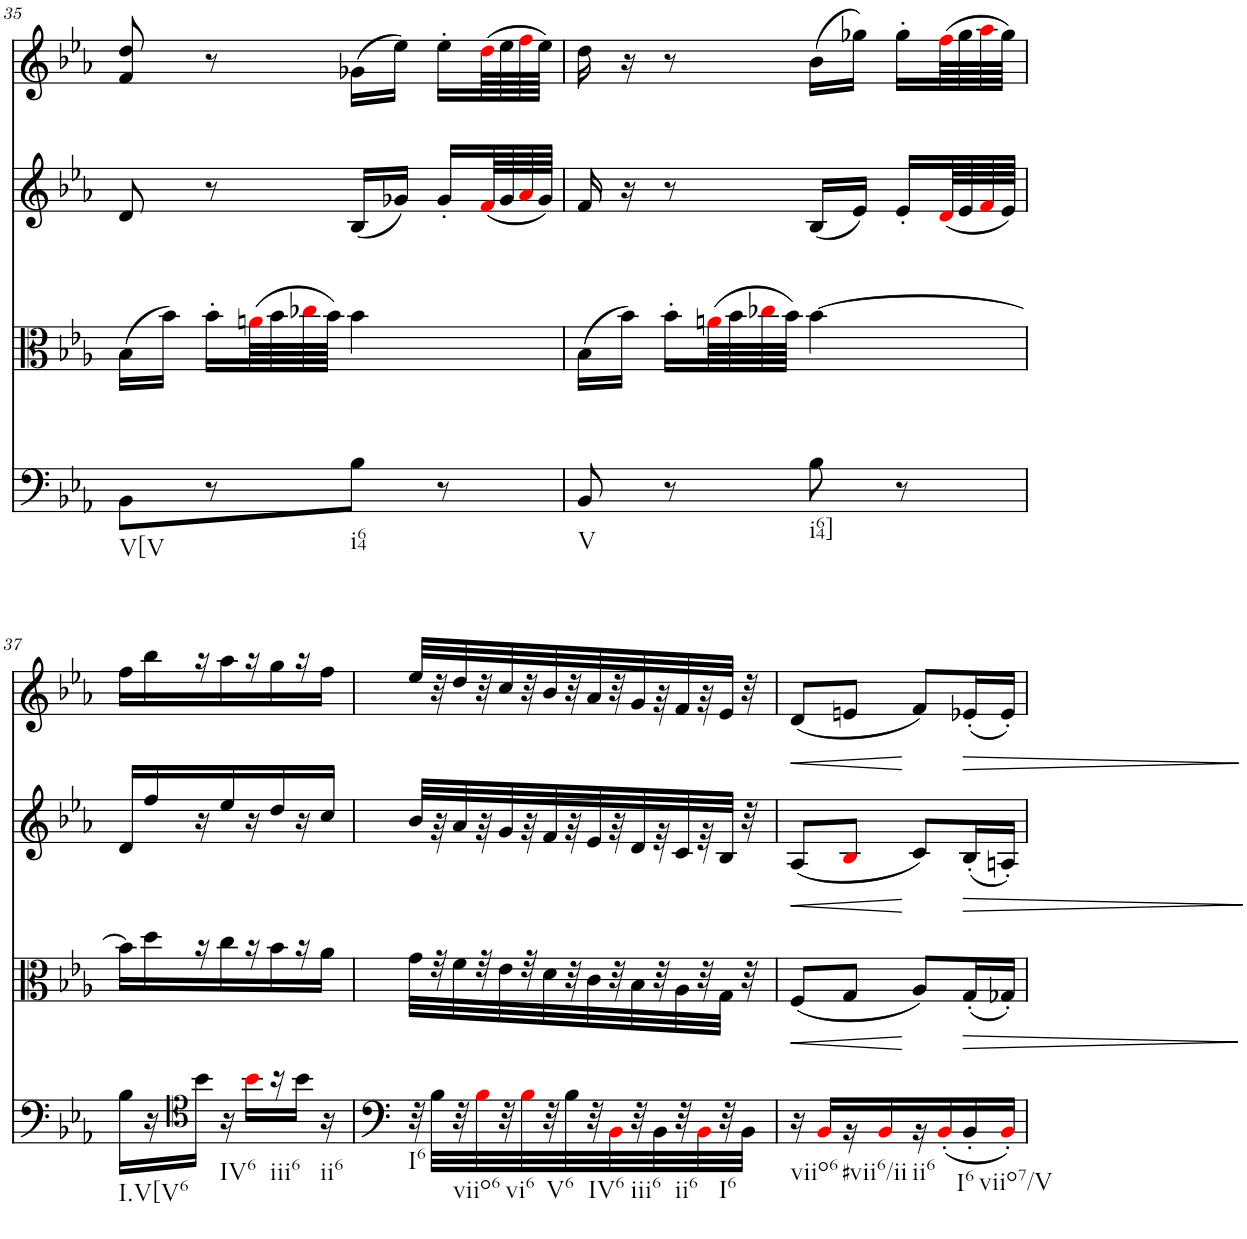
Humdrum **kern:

**kern	**kern	**dynam	**kern	**dynam	**kern	**dynam
*part4	*part3	*part3	*part2	*part2	*part1	*part1
*staff4	*staff3	*staff3	*staff2	*staff2	*staff1	*staff1
*I"Violoncello	*I"Viola	*	*I"Violin II	*	*I"Violin I	*
*I'Vc	*I'Vla	*	*I'Vln	*	*I'Vln	*
!!LO:PB:g=z
*clefF4	*clefC3	*	*clefG2	*	*clefG2	*
*k[b-e-a-]	*k[b-e-a-]	*	*k[b-e-a-]	*	*k[b-e-a-]	*
*E-:	*E-:	*	*E-:	*	*E-:	*
*M2/4	*M2/4	*	*M2/4	*	*M2/4	*
=35	=35	=35	=35	=35	=35	=35
!LO:TX:b:t=V[V	!	!	!	!	!	!
8BB-\L	(16B-\LL	.	8d/	.	8f/ 8dd/	.
.	16b-\JJ)	.	.	.	.	.
8r	16b-'\LL	.	8r	.	8r	.
.	(64ani\LL	.	.	.	.	.
.	64b-\	.	.	.	.	.
.	64cc-Xi\	.	.	.	.	.
.	64b-\JJJJ)	.	.	.	.	.
!LO:TX:b:t=i64	!	!	!	!	!	!
8B-\J	4b-\	.	(16B-/LL	.	(16g-X\LL	.
.	.	.	16g-X/JJ)	.	16ee-\JJ)	.
8r	.	.	16g-'/LL	.	16ee-'\LL	.
.	.	.	(64fi/LL	.	(64ddi\LL	.
.	.	.	64g-/	.	64ee-\	.
.	.	.	64a-i/	.	64ffi\	.
.	.	.	64g-/JJJJ)	.	64ee-\JJJJ)	.
=36	=36	=36	=36	=36	=36	=36
!LO:TX:b:t=V	!	!	!	!	!	!
8BB-/	(16B-\LL	.	16f/	.	16dd\	.
.	16b-\JJ)	.	16r	.	16r	.
8r	16b-'\LL	.	8r	.	8r	.
.	(64ani\LL	.	.	.	.	.
.	64b-\	.	.	.	.	.
.	64cc-Xi\	.	.	.	.	.
.	64b-\JJJJ)	.	.	.	.	.
!LO:TX:b:t=i64]	!	!	!	!	!	!
8B-\	[4b-\	.	(16B-/LL	.	(16b-\LL	.
.	.	.	16e-/JJ)	.	16gg-X\JJ)	.
8r	.	.	16e-'/LL	.	16gg-'\LL	.
.	.	.	(64di/LL	.	(64ffi\LL	.
.	.	.	64e-/	.	64gg-\	.
.	.	.	64fi/	.	64aa-i\	.
.	.	.	64e-/JJJJ)	.	64gg-\JJJJ)	.
!!LO:LB:g=z
=37	=37	=37	=37	=37	=37	=37
!LO:TX:b:t=I.V[V6	!	!	!	!	!	!
16B-\LL	16b-\LL]	.	16d/LL	.	16ff\LL	.
16r	16dd\	.	16ff/	.	16bb-\	.
*clefC4	*	*	*	*	*	*
16b-\JJ	16r	.	16r	.	16r	.
!LO:TX:b:t=IV6	!	!	!	!	!	!
16r	16cc\	.	16ee-/	.	16aa-\	.
16b-i\LL	16r	.	16r	.	16r	.
!LO:TX:b:t=iii6	!	!	!	!	!	!
16r	16b-\	.	16dd/	.	16gg\	.
16b-\JJ	16r	.	16r	.	16r	.
!LO:TX:b:t=ii6	!	!	!	!	!	!
16r	16a-\JJ	.	16cc/JJ	.	16ff\JJ	.
=38	=38	=38	=38	=38	=38	=38
!LO:TX:b:t=I6	!	!	!	!	!	!
32r	32g\LLL	.	32b-/LLL	.	32ee-/LLL	.
32B-\LLL	32r	.	32r	.	32r	.
!LO:TX:b:t=viio6	!	!	!	!	!	!
32r	32f\	.	32a-/	.	32dd/	.
32B-i\	32r	.	32r	.	32r	.
!LO:TX:b:t=vi6	!	!	!	!	!	!
32r	32e-\	.	32g/	.	32cc/	.
32B-i\	32r	.	32r	.	32r	.
!LO:TX:b:t=V6	!	!	!	!	!	!
32r	32d\	.	32f/	.	32b-/	.
32B-\	32r	.	32r	.	32r	.
!LO:TX:b:t=IV6	!	!	!	!	!	!
32r	32c\	.	32e-/	.	32a-/	.
32BB-i\	32r	.	32r	.	32r	.
!LO:TX:b:t=iii6	!	!	!	!	!	!
32r	32B-\	.	32d/	.	32g/	.
32BB-\	32r	.	32r	.	32r	.
!LO:TX:b:t=ii6	!	!	!	!	!	!
32r	32A-\	.	32c/	.	32f/	.
32BB-i\	32r	.	32r	.	32r	.
!LO:TX:b:t=I6	!	!	!	!	!	!
32r	32G\JJJ	.	32B-/JJJ	.	32e-/JJJ	.
32BB-\JJJ	32r	.	32r	.	32r	.
=39	=39	=39	=39	=39	=39	=39
!LO:TX:b:t=viio6	!	!	!	!	!	!
!	!	!LO:HP:b	!	!LO:HP:b	!	!LO:HP:b
16r	(8F/L	<	(8A-/L	<	(8d/L	<
16BB-i/LL	.	.	.	.	.	.
!LO:TX:b:t=#vii6/ii	!	!	!	!	!	!
16r	8G/J	.	8B-i/J	.	8en/J	.
16BB-i/	.	.	.	.	.	.
!LO:TX:b:t=ii6	!	!	!	!	!	!
16r	8A-/L)	.	8c/L)	.	8f/L)	.
(16BB-'i/	.	.	.	.	.	.
!LO:TX:b:t=I6	!	!	!	!	!	!
16BB-'/	(16G'/L	.	(16B-'/L	.	(16e-X'/L	.
!LO:TX:b:t=viio7/V	!	!	!	!	!	!
16BB-'i/JJ)	16G-X'/JJ)	.	16An'/JJ)	.	16e-'/JJ)	.
.	.	[	.	[	.	[
=	=	=	=	=	=	=
*-	*-	*-	*-	*-	*-	*-
